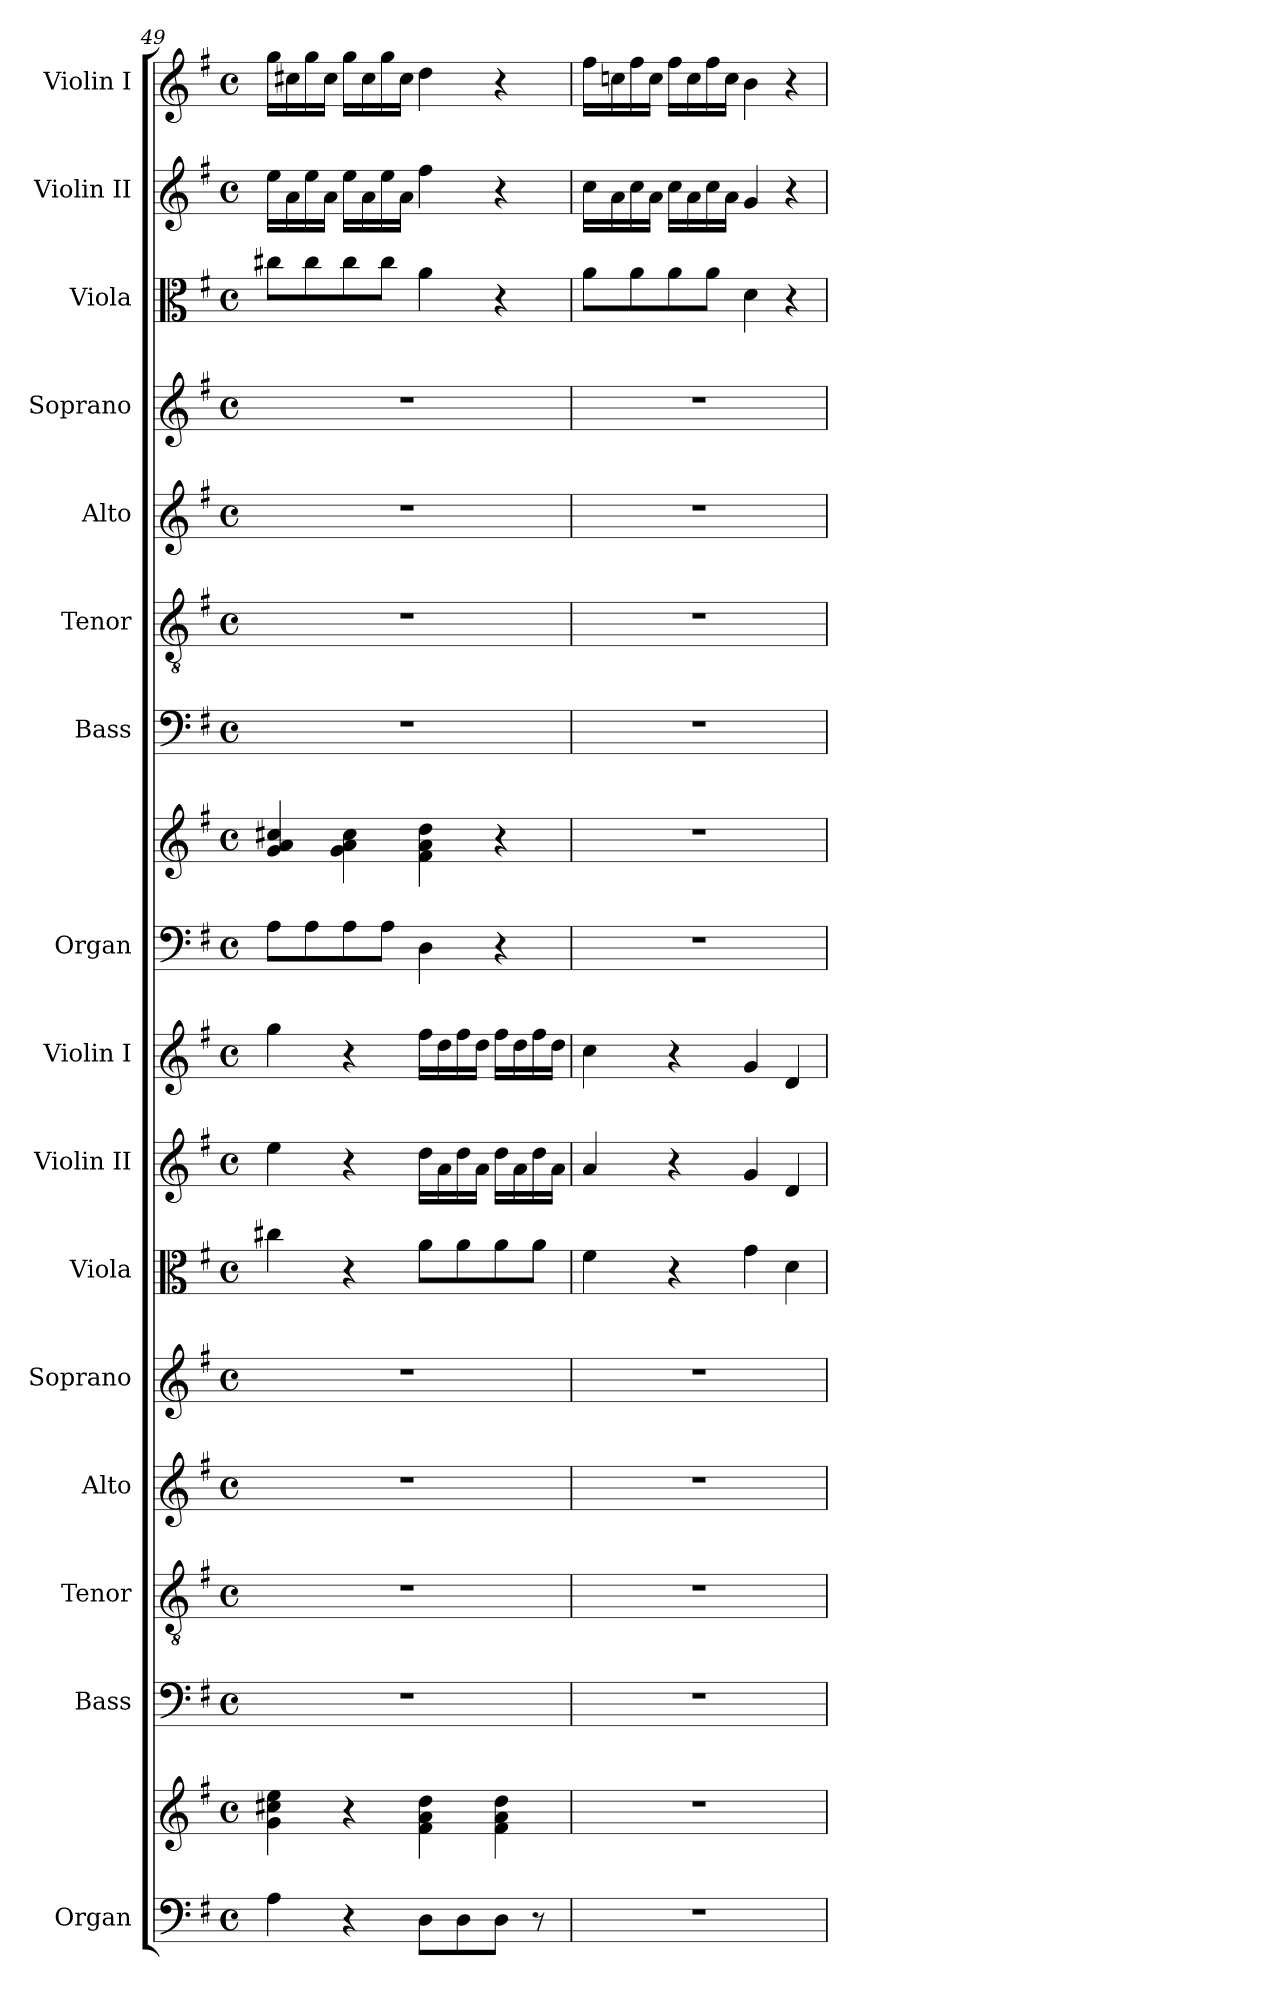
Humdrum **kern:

**kern	**kern	**kern	**kern	**kern	**kern	**kern	**kern	**kern	**kern	**kern	**kern	**kern	**kern	**kern	**kern	**kern	**kern
*part16	*part16	*part15	*part14	*part13	*part12	*part11	*part10	*part9	*part8	*part8	*part7	*part6	*part5	*part4	*part3	*part2	*part1
*staff18	*staff17	*staff16	*staff15	*staff14	*staff13	*staff12	*staff11	*staff10	*staff9	*staff8	*staff7	*staff6	*staff5	*staff4	*staff3	*staff2	*staff1
*I"Organ	*	*I"Bass	*I"Tenor	*I"Alto	*I"Soprano	*I"Viola	*I"Violin II	*I"Violin I	*I"Organ	*	*I"Bass	*I"Tenor	*I"Alto	*I"Soprano	*I"Viola	*I"Violin II	*I"Violin I
*I'Org.	*	*I'B.	*I'T.	*I'A.	*I'S.	*I'Vla.	*I'Vln. II	*I'Vln. I	*I'Org.	*	*I'B.	*I'T.	*I'A.	*I'S.	*I'Vla.	*I'Vln. II	*I'Vln. I
*clefF4	*clefG2	*clefF4	*clefGv2	*clefG2	*clefG2	*clefC3	*clefG2	*clefG2	*clefF4	*clefG2	*clefF4	*clefGv2	*clefG2	*clefG2	*clefC3	*clefG2	*clefG2
*	*	*	*ITrd7c12	*	*	*	*	*	*	*	*	*ITrd7c12	*	*	*	*	*
*k[f#]	*k[f#]	*k[f#]	*k[f#]	*k[f#]	*k[f#]	*k[f#]	*k[f#]	*k[f#]	*k[f#]	*k[f#]	*k[f#]	*k[f#]	*k[f#]	*k[f#]	*k[f#]	*k[f#]	*k[f#]
*G:	*G:	*G:	*G:	*G:	*G:	*G:	*G:	*G:	*G:	*G:	*G:	*G:	*G:	*G:	*G:	*G:	*G:
*M4/4	*M4/4	*M4/4	*M4/4	*M4/4	*M4/4	*M4/4	*M4/4	*M4/4	*M4/4	*M4/4	*M4/4	*M4/4	*M4/4	*M4/4	*M4/4	*M4/4	*M4/4
*met(c)	*met(c)	*met(c)	*met(c)	*met(c)	*met(c)	*met(c)	*met(c)	*met(c)	*met(c)	*met(c)	*met(c)	*met(c)	*met(c)	*met(c)	*met(c)	*met(c)	*met(c)
=49	=49	=49	=49	=49	=49	=49	=49	=49	=49	=49	=49	=49	=49	=49	=49	=49	=49
4Ai\	4gi\ 4cc#Xi 4eei	1r	1r	1r	1r	4cc#Xi\	4eei\	4ggi\	8Ai\L	4gi/ 4ai 4cc#Xi	1r	1r	1r	1r	8cc#Xi\L	16eei\LL	16ggi\LL
.	.	.	.	.	.	.	.	.	.	.	.	.	.	.	.	16ai\	16cc#Xi\
.	.	.	.	.	.	.	.	.	8Ai\	.	.	.	.	.	8cc#i\	16eei\	16ggi\
.	.	.	.	.	.	.	.	.	.	.	.	.	.	.	.	16ai\JJ	16cc#i\JJ
4r	4r	.	.	.	.	4r	4r	4r	8Ai\	4gi\ 4ai 4cc#i	.	.	.	.	8cc#i\	16eei\LL	16ggi\LL
.	.	.	.	.	.	.	.	.	.	.	.	.	.	.	.	16ai\	16cc#i\
.	.	.	.	.	.	.	.	.	8Ai\J	.	.	.	.	.	8cc#i\J	16eei\	16ggi\
.	.	.	.	.	.	.	.	.	.	.	.	.	.	.	.	16ai\JJ	16cc#i\JJ
8Di\L	4f#i\ 4ai 4ddi	.	.	.	.	8ai\L	16ddi\LL	16ff#i\LL	4Di\	4f#i\ 4ai 4ddi	.	.	.	.	4ai\	4ff#i\	4ddi\
.	.	.	.	.	.	.	16ai\	16ddi\	.	.	.	.	.	.	.	.	.
8Di\	.	.	.	.	.	8ai\	16ddi\	16ff#i\	.	.	.	.	.	.	.	.	.
.	.	.	.	.	.	.	16ai\JJ	16ddi\JJ	.	.	.	.	.	.	.	.	.
8Di\J	4f#i\ 4ai 4ddi	.	.	.	.	8ai\	16ddi\LL	16ff#i\LL	4r	4r	.	.	.	.	4r	4r	4r
.	.	.	.	.	.	.	16ai\	16ddi\	.	.	.	.	.	.	.	.	.
8r	.	.	.	.	.	8ai\J	16ddi\	16ff#i\	.	.	.	.	.	.	.	.	.
.	.	.	.	.	.	.	16ai\JJ	16ddi\JJ	.	.	.	.	.	.	.	.	.
=50	=50	=50	=50	=50	=50	=50	=50	=50	=50	=50	=50	=50	=50	=50	=50	=50	=50
1r	1r	1r	1r	1r	1r	4f#i\	4ai/	4cci\	1r	1r	1r	1r	1r	1r	8ai\L	16cci\LL	16ff#i\LL
.	.	.	.	.	.	.	.	.	.	.	.	.	.	.	.	16ai\	16ccni\
.	.	.	.	.	.	.	.	.	.	.	.	.	.	.	8ai\	16cci\	16ff#i\
.	.	.	.	.	.	.	.	.	.	.	.	.	.	.	.	16ai\JJ	16cci\JJ
.	.	.	.	.	.	4r	4r	4r	.	.	.	.	.	.	8ai\	16cci\LL	16ff#i\LL
.	.	.	.	.	.	.	.	.	.	.	.	.	.	.	.	16ai\	16cci\
.	.	.	.	.	.	.	.	.	.	.	.	.	.	.	8ai\J	16cci\	16ff#i\
.	.	.	.	.	.	.	.	.	.	.	.	.	.	.	.	16ai\JJ	16cci\JJ
.	.	.	.	.	.	4gi\	4gi/	4gi/	.	.	.	.	.	.	4di\	4gi/	4bi\
.	.	.	.	.	.	4di\	4di/	4di/	.	.	.	.	.	.	4r	4r	4r
=	=	=	=	=	=	=	=	=	=	=	=	=	=	=	=	=	=
*-	*-	*-	*-	*-	*-	*-	*-	*-	*-	*-	*-	*-	*-	*-	*-	*-	*-
